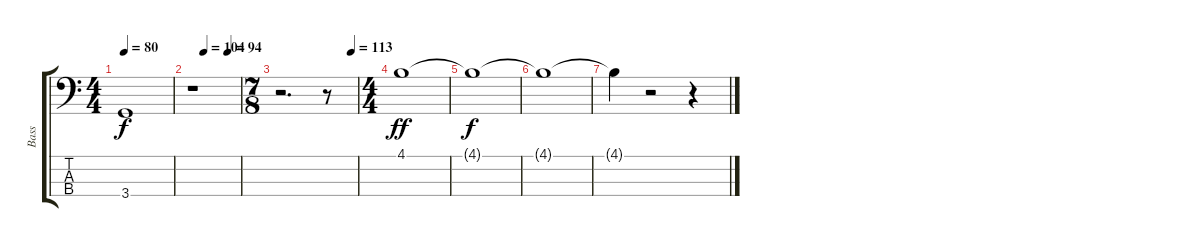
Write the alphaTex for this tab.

\track ("Bass" "Bass") {instrument electricbasspick}
\staff {score tabs}
\tuning (G2 D2 A1 E1) {hide}
\ts (4 4)
\tempo 80
\clef f4
\ks c
3.4{t}.1{dy f} |
\tempo (104 0.25)
\tempo (94 0.75)
r.1 |
\ts (7 8)
\tempo (113 0.9285714285714286)
r.2{d} r.8 |
\ts (4 4)
4.1.1{dy ff} |
4.1{t}.1{dy f} |
4.1{t}.1 |
4.1{t}.4 r.2 r.4
